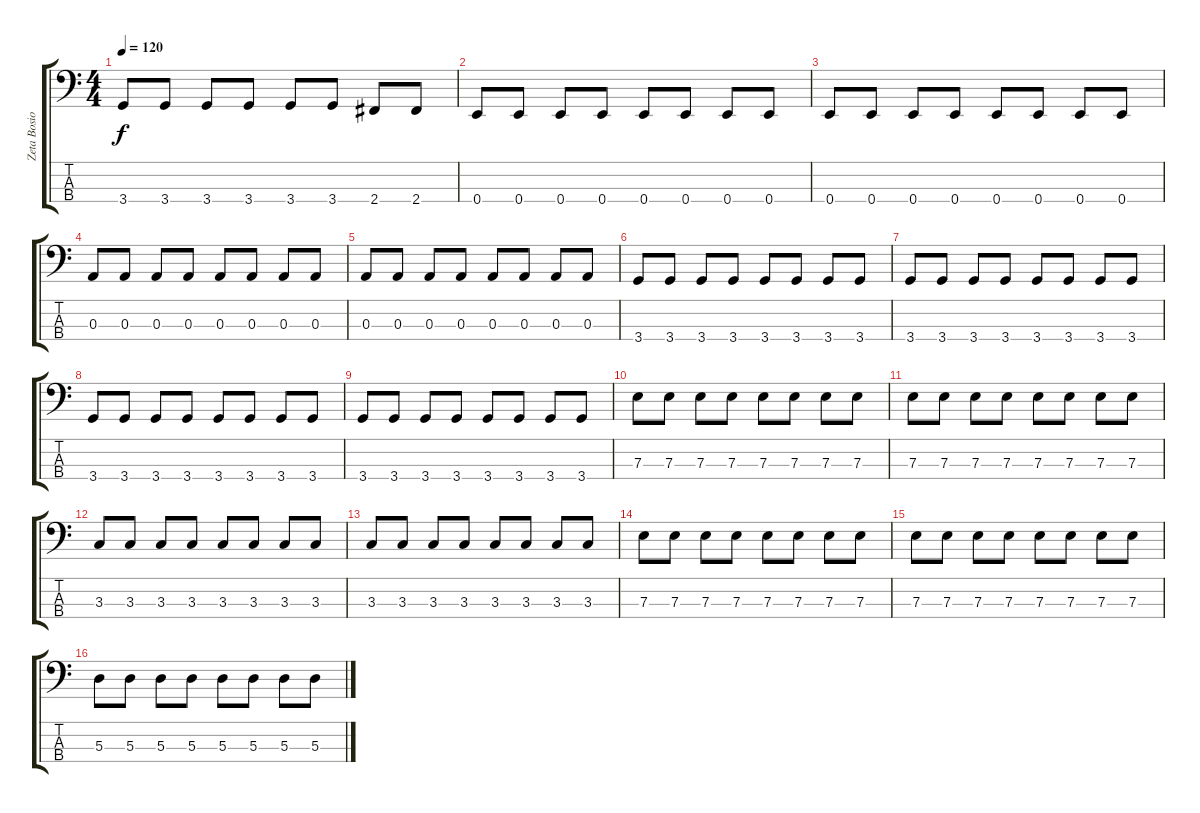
\track ("Zeta Bosio" "Zeta Bosio") {instrument electricbasspick}
\staff {score tabs}
\tuning (G2 D2 A1 E1) {hide}
\ts (4 4)
\tempo 120
\clef f4
\ks c
3.4.8{dy f} 3.4.8 3.4.8 3.4.8 3.4.8 3.4.8 2.4.8 2.4.8 |
0.4.8 0.4.8 0.4.8 0.4.8 0.4.8 0.4.8 0.4.8 0.4.8 |
0.4.8 0.4.8 0.4.8 0.4.8 0.4.8 0.4.8 0.4.8 0.4.8 |
0.3.8 0.3.8 0.3.8 0.3.8 0.3.8 0.3.8 0.3.8 0.3.8 |
0.3.8 0.3.8 0.3.8 0.3.8 0.3.8 0.3.8 0.3.8 0.3.8 |
3.4.8 3.4.8 3.4.8 3.4.8 3.4.8 3.4.8 3.4.8 3.4.8 |
3.4.8 3.4.8 3.4.8 3.4.8 3.4.8 3.4.8 3.4.8 3.4.8 |
3.4.8 3.4.8 3.4.8 3.4.8 3.4.8 3.4.8 3.4.8 3.4.8 |
3.4.8 3.4.8 3.4.8 3.4.8 3.4.8 3.4.8 3.4.8 3.4.8 |
7.3.8 7.3.8 7.3.8 7.3.8 7.3.8 7.3.8 7.3.8 7.3.8 |
7.3.8 7.3.8 7.3.8 7.3.8 7.3.8 7.3.8 7.3.8 7.3.8 |
3.3.8 3.3.8 3.3.8 3.3.8 3.3.8 3.3.8 3.3.8 3.3.8 |
3.3.8 3.3.8 3.3.8 3.3.8 3.3.8 3.3.8 3.3.8 3.3.8 |
7.3.8 7.3.8 7.3.8 7.3.8 7.3.8 7.3.8 7.3.8 7.3.8 |
7.3.8 7.3.8 7.3.8 7.3.8 7.3.8 7.3.8 7.3.8 7.3.8 |
5.3.8 5.3.8 5.3.8 5.3.8 5.3.8 5.3.8 5.3.8 5.3.8
